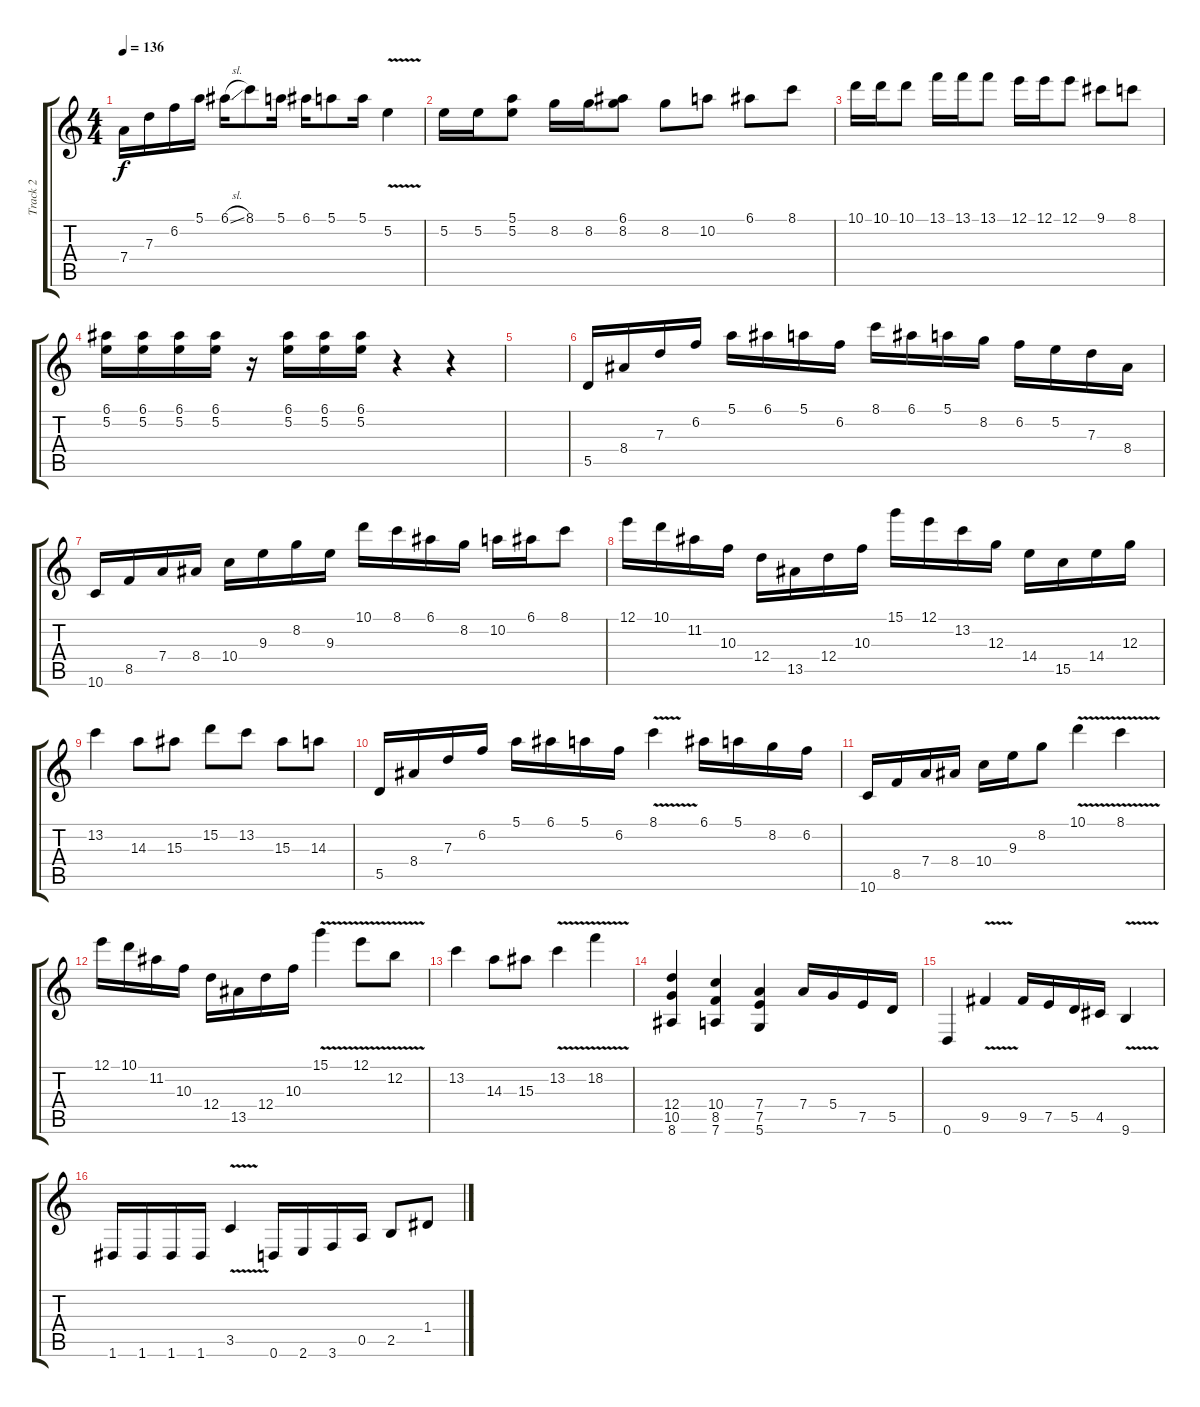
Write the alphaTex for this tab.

\track ("Track 2" "Track 2") {instrument overdrivenguitar}
\staff {score tabs}
\tuning (E4 B3 G3 D3 A2 D2) {hide}
\ts (4 4)
\tempo 136
\clef g2
\ks c
7.4.16{dy f} 7.3.16 6.2.16 5.1.16 6.1{sl}.16 8.1.8 5.1.16 6.1.16 5.1.8 5.1.16 5.2{v}.4 |
5.2.16 5.2.16 (5.1 5.2).8 8.2.16 8.2.16 (6.1 8.2).8 8.2.8 10.2.8 6.1.8 8.1.8 |
10.1.16 10.1.16 10.1.8 13.1.16 13.1.16 13.1.8 12.1.16 12.1.16 12.1.8 9.1.8 8.1.8 |
(6.1 5.2).16 (6.1 5.2).16 (6.1 5.2).16 (6.1 5.2).16 r.16 (6.1 5.2).16 (6.1 5.2).16 (6.1 5.2).16 r.4 r.4 |
|
5.5.16 8.4.16 7.3.16 6.2.16 5.1.16 6.1.16 5.1.16 6.2.16 8.1.16 6.1.16 5.1.16 8.2.16 6.2.16 5.2.16 7.3.16 8.4.16 |
10.6.16 8.5.16 7.4.16 8.4.16 10.4.16 9.3.16 8.2.16 9.3.16 10.1.16 8.1.16 6.1.16 8.2.16 10.2.16 6.1.16 8.1.8 |
12.1.16 10.1.16 11.2.16 10.3.16 12.4.16 13.5.16 12.4.16 10.3.16 15.1.16 12.1.16 13.2.16 12.3.16 14.4.16 15.5.16 14.4.16 12.3.16 |
13.2.4 14.3.8 15.3.8 15.2.8 13.2.8 15.3.8 14.3.8 |
5.5.16 8.4.16 7.3.16 6.2.16 5.1.16 6.1.16 5.1.16 6.2.16 8.1{v}.4 6.1.16 5.1.16 8.2.16 6.2.16 |
10.6.16 8.5.16 7.4.16 8.4.16 10.4.16 9.3.16 8.2.8 10.1{v}.4 8.1{v}.4 |
12.1.16 10.1.16 11.2.16 10.3.16 12.4.16 13.5.16 12.4.16 10.3.16 15.1{v}.4 12.1{v}.8 12.2{v}.8 |
13.2.4 14.3.8 15.3.8 13.2{v}.4 18.2{v}.4 |
(12.4 10.5 8.6).4 (10.4 8.5 7.6).4 (7.4 7.5 5.6).4 7.4.16 5.4.16 7.5.16 5.5.16 |
0.6.4 9.5{v}.4 9.5.16 7.5.16 5.5.16 4.5.16 9.6{v}.4 |
1.6.16 1.6.16 1.6.16 1.6.16 3.5{v}.4 0.6.16 2.6.16 3.6.16 0.5.16 2.5.8 1.4.8
